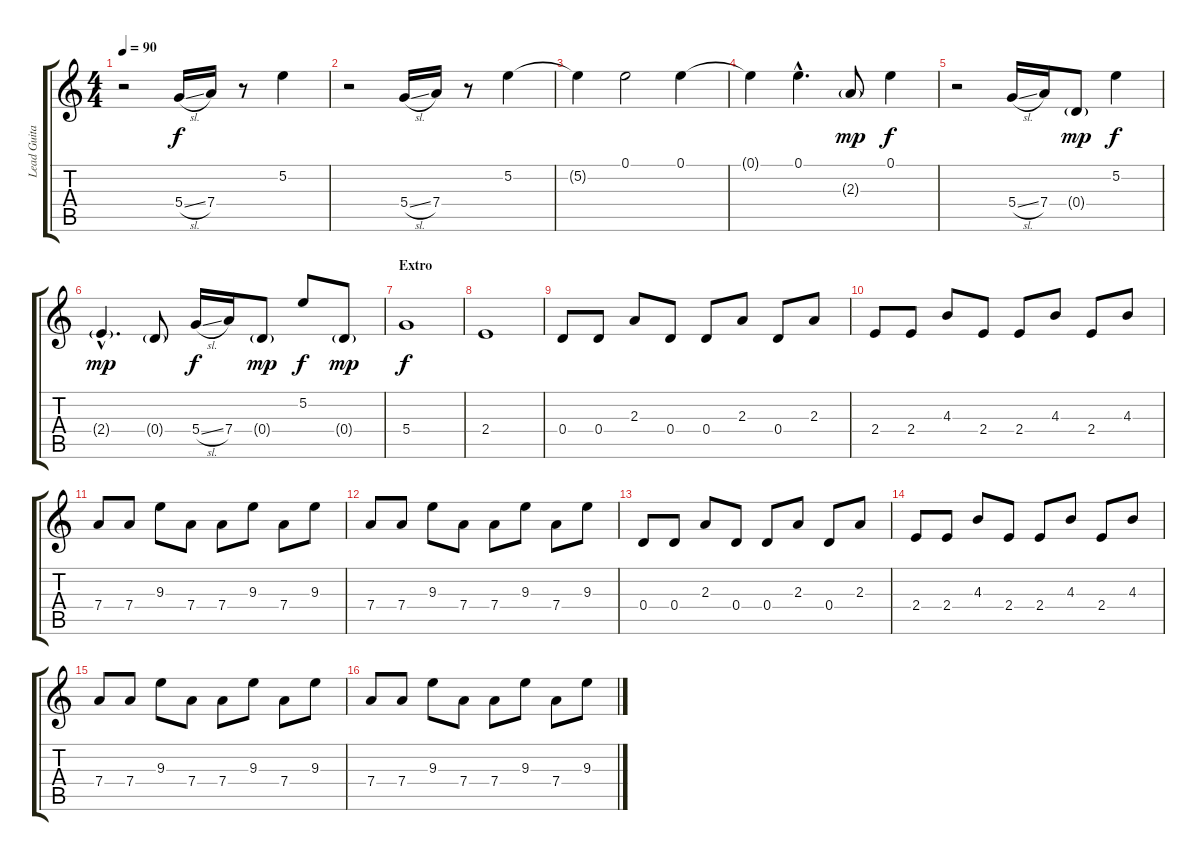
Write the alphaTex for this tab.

\track ("Lead Guitar" "Lead Guita") {instrument electricguitarjazz}
\staff {score tabs}
\tuning (E4 B3 G3 D3 A2 E2) {hide}
\ts (4 4)
\tempo 90
\clef g2
\ks c
r.2{dy f} 5.4{sl}.16 7.4.16 r.8 5.2.4 |
r.2 5.4{sl}.16 7.4.16 r.8 5.2.4 |
5.2{t}.4 0.1.2 0.1.4 |
0.1{t}.4 0.1{hac}.4{d} 2.3{g}.8{dy mp} 0.1.4{dy f} |
r.2 5.4{sl}.16 7.4.16 0.4{g}.8{dy mp} 5.2.4{dy f} |
2.4{g hac}.4{d dy mp} 0.4{g}.8 5.4{sl}.16{dy f} 7.4.16 0.4{g}.8{dy mp} 5.2.8{dy f} 0.4{g}.8{dy mp} |
\section ("" "Extro")
5.4.1{dy f} |
2.4.1 |
0.4.8 0.4.8 2.3.8 0.4.8 0.4.8 2.3.8 0.4.8 2.3.8 |
2.4.8 2.4.8 4.3.8 2.4.8 2.4.8 4.3.8 2.4.8 4.3.8 |
7.4.8 7.4.8 9.3.8 7.4.8 7.4.8 9.3.8 7.4.8 9.3.8 |
7.4.8 7.4.8 9.3.8 7.4.8 7.4.8 9.3.8 7.4.8 9.3.8 |
0.4.8 0.4.8 2.3.8 0.4.8 0.4.8 2.3.8 0.4.8 2.3.8 |
2.4.8 2.4.8 4.3.8 2.4.8 2.4.8 4.3.8 2.4.8 4.3.8 |
7.4.8 7.4.8 9.3.8 7.4.8 7.4.8 9.3.8 7.4.8 9.3.8 |
7.4.8 7.4.8 9.3.8 7.4.8 7.4.8 9.3.8 7.4.8 9.3.8
